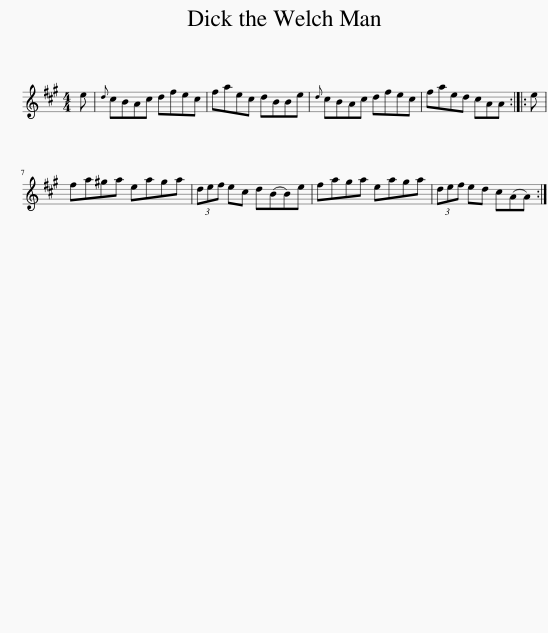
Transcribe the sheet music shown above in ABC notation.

X:1
L:1/8
M:4/4
I:linebreak $
K:A
V:1 treble
V:1
 e |{d} cBAc dfec | faec dBBe |{d} cBAc dfec | faed cAA :: %5
 e |$ fa^ga eaga | (3def ec d(BB)e | faga eaga | (3def ed c(AA) :| %10
